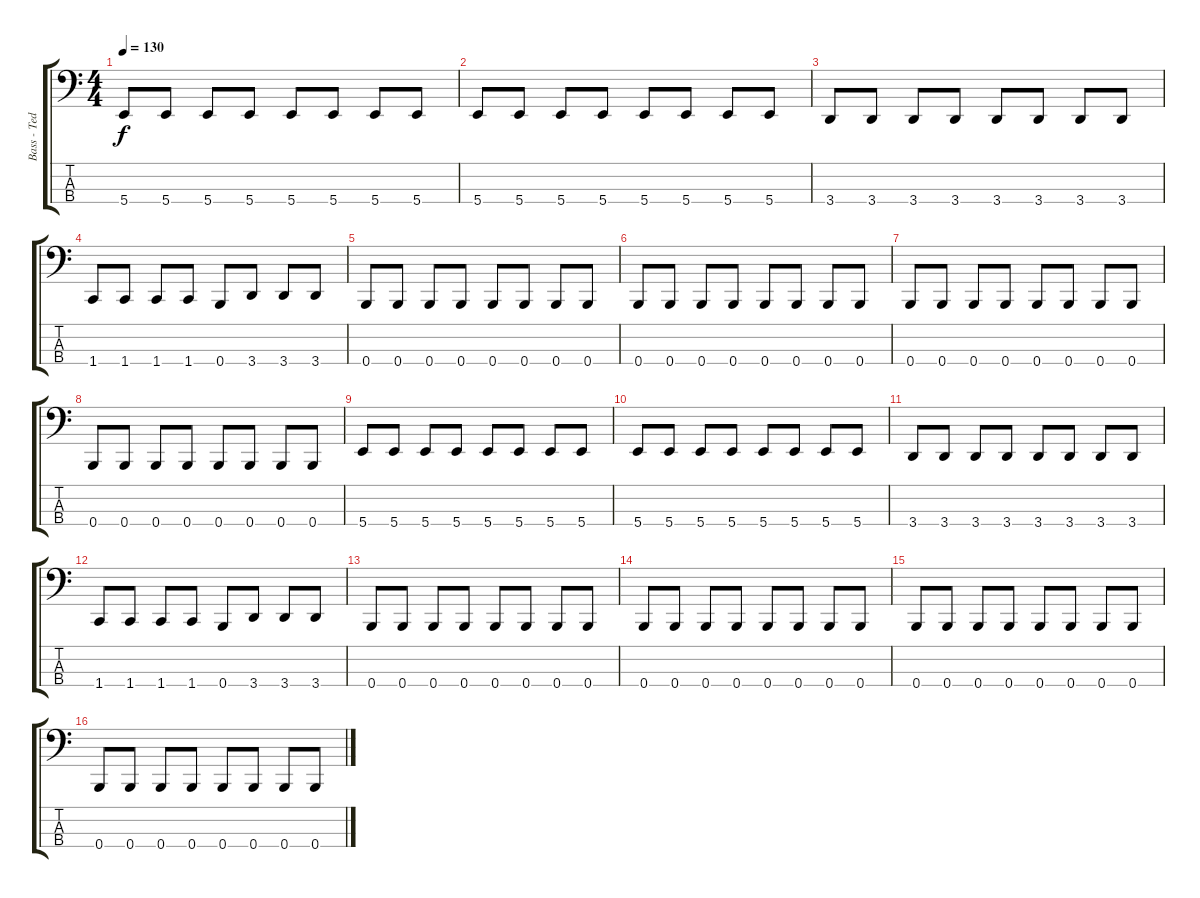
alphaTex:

\track ("Bass - Ted Lundström" "Bass - Ted") {instrument electricbasspick}
\staff {score tabs}
\tuning (D2 A1 E1 B0) {hide}
\ts (4 4)
\tempo 130
\clef f4
\ks c
5.4.8{dy f} 5.4.8 5.4.8 5.4.8 5.4.8 5.4.8 5.4.8 5.4.8 |
5.4.8 5.4.8 5.4.8 5.4.8 5.4.8 5.4.8 5.4.8 5.4.8 |
3.4.8 3.4.8 3.4.8 3.4.8 3.4.8 3.4.8 3.4.8 3.4.8 |
1.4.8 1.4.8 1.4.8 1.4.8 0.4.8 3.4.8 3.4.8 3.4.8 |
0.4.8 0.4.8 0.4.8 0.4.8 0.4.8 0.4.8 0.4.8 0.4.8 |
0.4.8 0.4.8 0.4.8 0.4.8 0.4.8 0.4.8 0.4.8 0.4.8 |
0.4.8 0.4.8 0.4.8 0.4.8 0.4.8 0.4.8 0.4.8 0.4.8 |
0.4.8 0.4.8 0.4.8 0.4.8 0.4.8 0.4.8 0.4.8 0.4.8 |
5.4.8 5.4.8 5.4.8 5.4.8 5.4.8 5.4.8 5.4.8 5.4.8 |
5.4.8 5.4.8 5.4.8 5.4.8 5.4.8 5.4.8 5.4.8 5.4.8 |
3.4.8 3.4.8 3.4.8 3.4.8 3.4.8 3.4.8 3.4.8 3.4.8 |
1.4.8 1.4.8 1.4.8 1.4.8 0.4.8 3.4.8 3.4.8 3.4.8 |
0.4.8 0.4.8 0.4.8 0.4.8 0.4.8 0.4.8 0.4.8 0.4.8 |
0.4.8 0.4.8 0.4.8 0.4.8 0.4.8 0.4.8 0.4.8 0.4.8 |
0.4.8 0.4.8 0.4.8 0.4.8 0.4.8 0.4.8 0.4.8 0.4.8 |
0.4.8 0.4.8 0.4.8 0.4.8 0.4.8 0.4.8 0.4.8 0.4.8
